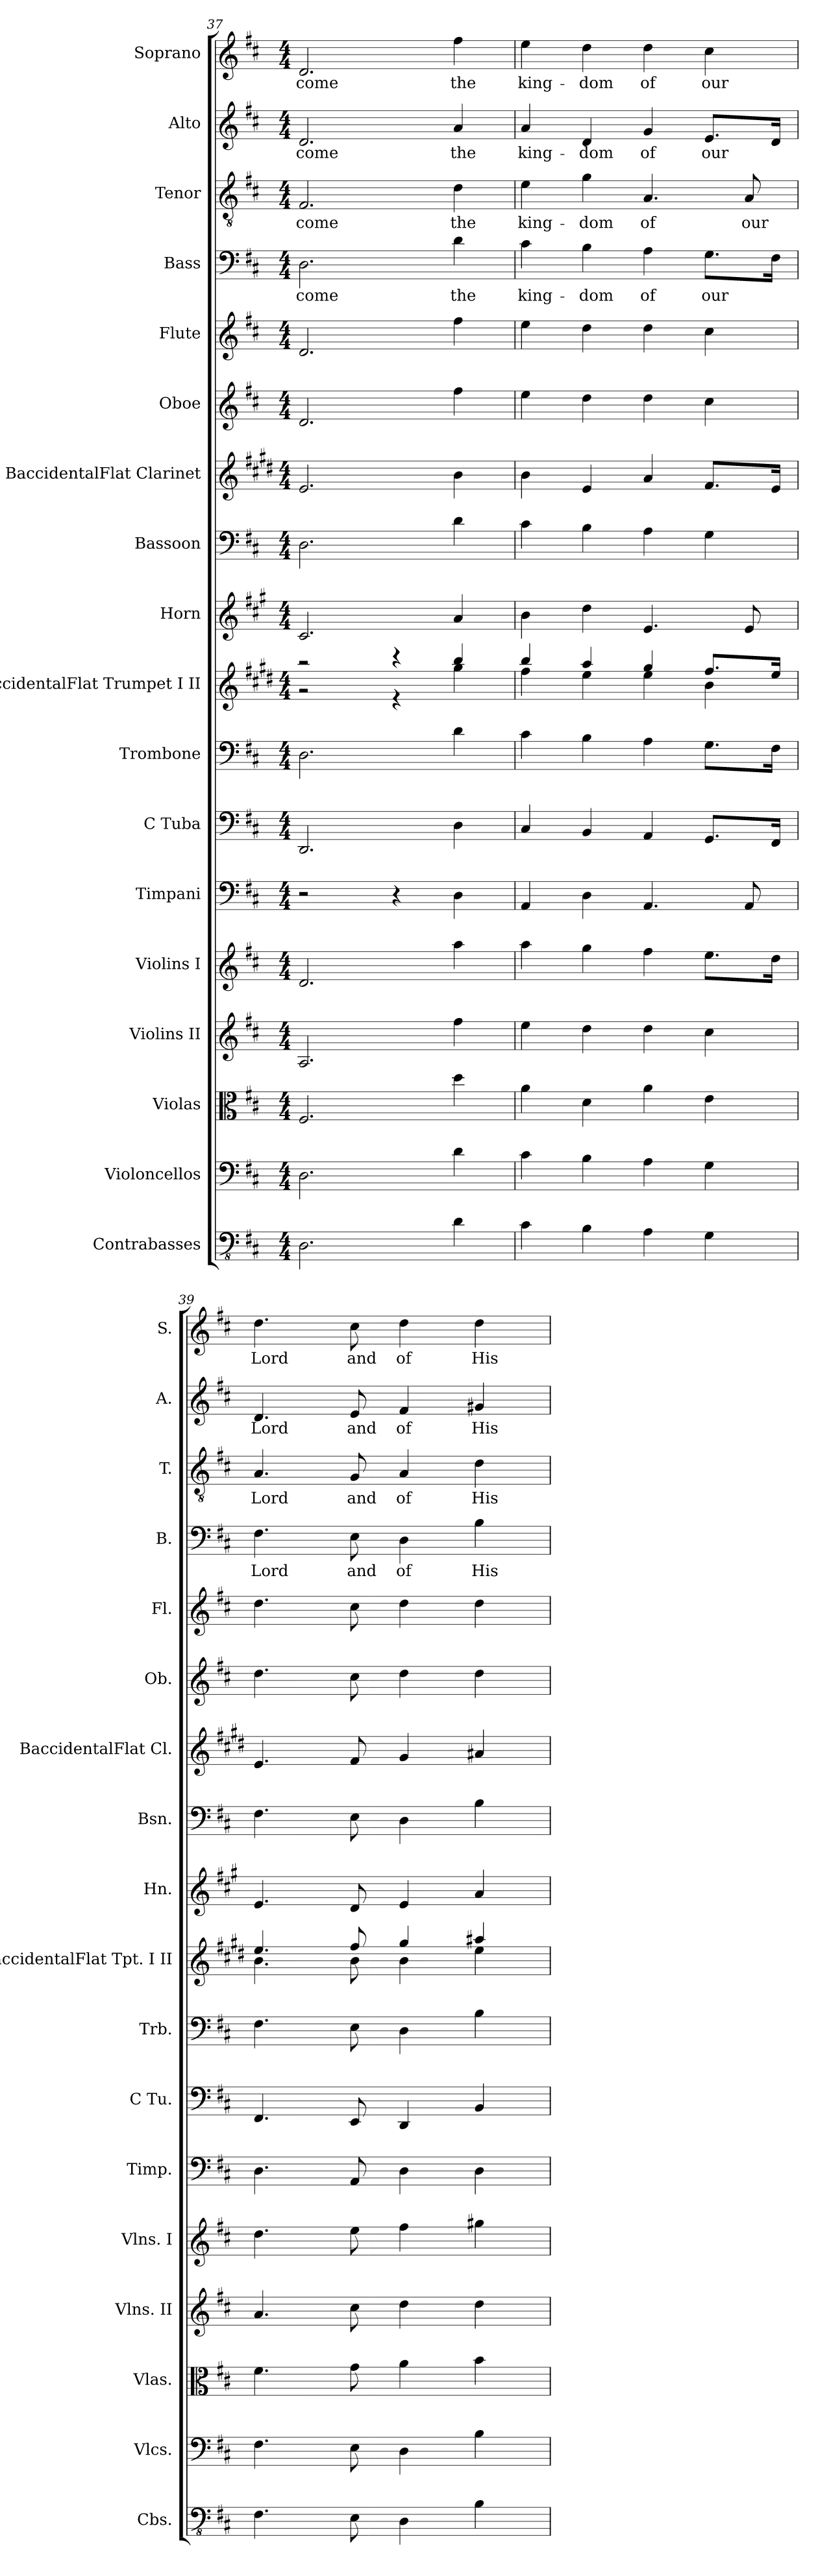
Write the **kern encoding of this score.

**kern	**kern	**kern	**kern	**kern	**kern	**kern	**kern	**kern	**kern	**kern	**kern	**kern	**kern	**kern	**text	**kern	**text	**kern	**text	**kern	**text
*part18	*part17	*part16	*part15	*part14	*part13	*part12	*part11	*part10	*part9	*part8	*part7	*part6	*part5	*part4	*part4	*part3	*part3	*part2	*part2	*part1	*part1
*staff18	*staff17	*staff16	*staff15	*staff14	*staff13	*staff12	*staff11	*staff10	*staff9	*staff8	*staff7	*staff6	*staff5	*staff4	*staff4	*staff3	*staff3	*staff2	*staff2	*staff1	*staff1
*I"Contrabasses	*I"Violoncellos	*I"Violas	*I"Violins II	*I"Violins I	*I"Timpani	*I"C Tuba	*I"Trombone	*I"BaccidentalFlat Trumpet I II	*I"Horn	*I"Bassoon	*I"BaccidentalFlat Clarinet	*I"Oboe	*I"Flute	*I"Bass	*	*I"Tenor	*	*I"Alto	*	*I"Soprano	*
*I'Cbs.	*I'Vlcs.	*I'Vlas.	*I'Vlns. II	*I'Vlns. I	*I'Timp.	*I'C Tu.	*I'Trb.	*I'BaccidentalFlat Tpt. I II	*I'Hn.	*I'Bsn.	*I'BaccidentalFlat Cl.	*I'Ob.	*I'Fl.	*I'B.	*	*I'T.	*	*I'A.	*	*I'S.	*
!!LO:PB:g=z
*clefFv4	*clefF4	*clefC3	*clefG2	*clefG2	*clefF4	*clefF4	*clefF4	*clefG2	*clefG2	*clefF4	*clefG2	*clefG2	*clefG2	*clefF4	*	*clefGv2	*	*clefG2	*	*clefG2	*
*	*	*	*	*	*	*	*	*ITrd1c2	*ITrd4c7	*	*ITrd1c2	*	*	*	*	*	*	*	*	*	*
*k[f#c#]	*k[f#c#]	*k[f#c#]	*k[f#c#]	*k[f#c#]	*k[f#c#]	*k[f#c#]	*k[f#c#]	*k[f#c#]	*k[f#c#]	*k[f#c#]	*k[f#c#]	*k[f#c#]	*k[f#c#]	*k[f#c#]	*	*k[f#c#]	*	*k[f#c#]	*	*k[f#c#]	*
*M4/4	*M4/4	*M4/4	*M4/4	*M4/4	*M4/4	*M4/4	*M4/4	*M4/4	*M4/4	*M4/4	*M4/4	*M4/4	*M4/4	*M4/4	*	*M4/4	*	*M4/4	*	*M4/4	*
=37	=37	=37	=37	=37	=37	=37	=37	=37	=37	=37	=37	=37	=37	=37	=37	=37	=37	=37	=37	=37	=37
*	*	*	*	*	*	*	*	*^	*	*	*	*	*	*	*	*	*	*	*	*	*
!	!	!	!	!	!	!	!	!	!	!	!	!	!	!	!	!LO:LY:b	!	!LO:LY:b	!	!LO:LY:b	!	!LO:LY:b
2.DD\	2.D\	2.F#/	2.A/	2.d/	2r	2.DD/	2.D\	2r	2r	2.F#/	2.D\	2.d/	2.d/	2.d/	2.D\	-come	2.F#/	-come	2.d/	-come	2.d/	-come
.	.	.	.	.	4r	.	.	4r	4r	.	.	.	.	.	.	.	.	.	.	.	.	.
!	!	!	!	!	!	!	!	!	!	!	!	!	!	!	!	!LO:LY:b	!	!LO:LY:b	!	!LO:LY:b	!	!LO:LY:b
4D\	4d\	4dd\	4ff#\	4aa\	4D\	4D\	4d\	4aa/	4ff#\	4d/	4d\	4a\	4ff#\	4ff#\	4d\	the	4d\	the	4a/	the	4ff#\	the
=38	=38	=38	=38	=38	=38	=38	=38	=38	=38	=38	=38	=38	=38	=38	=38	=38	=38	=38	=38	=38	=38	=38
!	!	!	!	!	!	!	!	!	!	!	!	!	!	!	!	!LO:LY:b	!	!LO:LY:b	!	!LO:LY:b	!	!LO:LY:b
4C#\	4c#\	4a\	4ee\	4aa\	4AA/	4C#/	4c#\	4aa/	4ee\	4e\	4c#\	4a\	4ee\	4ee\	4c#\	king-	4e\	king-	4a/	king-	4ee\	king-
!	!	!	!	!	!	!	!	!	!	!	!	!	!	!	!	!LO:LY:b	!	!LO:LY:b	!	!LO:LY:b	!	!LO:LY:b
4BB\	4B\	4d\	4dd\	4gg\	4D\	4BB/	4B\	4gg/	4dd\	4g\	4B\	4d/	4dd\	4dd\	4B\	-dom	4g\	-dom	4d/	-dom	4dd\	-dom
!	!	!	!	!	!	!	!	!	!	!	!	!	!	!	!	!LO:LY:b	!	!LO:LY:b	!	!LO:LY:b	!	!LO:LY:b
4AA\	4A\	4a\	4dd\	4ff#\	4.AA/	4AA/	4A\	4ff#/	4dd\	4.A/	4A\	4g/	4dd\	4dd\	4A\	of	4.A/	of	4g/	of	4dd\	of
!	!	!	!	!	!	!	!	!	!	!	!	!	!	!	!	!LO:LY:b	!	!	!	!LO:LY:b	!	!LO:LY:b
4GG\	4G\	4e\	4cc#\	8.ee\L	.	8.GG/L	8.G\L	8.ee/L	4a\	.	4G\	8.e/L	4cc#\	4cc#\	8.G\L	our	.	.	8.e/L	our	4cc#\	our
!	!	!	!	!	!	!	!	!	!	!	!	!	!	!	!	!	!	!LO:LY:b	!	!	!	!
.	.	.	.	.	8AA/	.	.	.	.	8A/	.	.	.	.	.	.	8A/	our	.	.	.	.
.	.	.	.	16dd\Jk	.	16FF#/Jk	16F#\Jk	16dd/Jk	.	.	.	16d/Jk	.	.	16F#\Jk	.	.	.	16d/Jk	.	.	.
=39	=39	=39	=39	=39	=39	=39	=39	=39	=39	=39	=39	=39	=39	=39	=39	=39	=39	=39	=39	=39	=39	=39
!	!	!	!	!	!	!	!	!	!	!	!	!	!	!	!	!LO:LY:b	!	!LO:LY:b	!	!LO:LY:b	!	!LO:LY:b
4.FF#\	4.F#\	4.f#\	4.a/	4.dd\	4.D\	4.FF#/	4.F#\	4.dd/	4.a\	4.A/	4.F#\	4.d/	4.dd\	4.dd\	4.F#\	Lord	4.A/	Lord	4.d/	Lord	4.dd\	Lord
!	!	!	!	!	!	!	!	!	!	!	!	!	!	!	!	!LO:LY:b	!	!LO:LY:b	!	!LO:LY:b	!	!LO:LY:b
8EE\	8E\	8g\	8cc#\	8ee\	8AA/	8EE/	8E\	8ee/	8a\	8G/	8E\	8e/	8cc#\	8cc#\	8E\	and	8G/	and	8e/	and	8cc#\	and
!	!	!	!	!	!	!	!	!	!	!	!	!	!	!	!	!LO:LY:b	!	!LO:LY:b	!	!LO:LY:b	!	!LO:LY:b
4DD\	4D\	4a\	4dd\	4ff#\	4D\	4DD/	4D\	4ff#/	4a\	4A/	4D\	4f#/	4dd\	4dd\	4D\	of	4A/	of	4f#/	of	4dd\	of
!	!	!	!	!	!	!	!	!	!	!	!	!	!	!	!	!LO:LY:b	!	!LO:LY:b	!	!LO:LY:b	!	!LO:LY:b
4BB\	4B\	4b\	4dd\	4gg#X\	4D\	4BB/	4B\	4gg#X/	4dd\	4d/	4B\	4g#X/	4dd\	4dd\	4B\	His	4d\	His	4g#X/	His	4dd\	His
*	*	*	*	*	*	*	*	*v	*v	*	*	*	*	*	*	*	*	*	*	*	*	*
=	=	=	=	=	=	=	=	=	=	=	=	=	=	=	=	=	=	=	=	=	=
*-	*-	*-	*-	*-	*-	*-	*-	*-	*-	*-	*-	*-	*-	*-	*-	*-	*-	*-	*-	*-	*-
